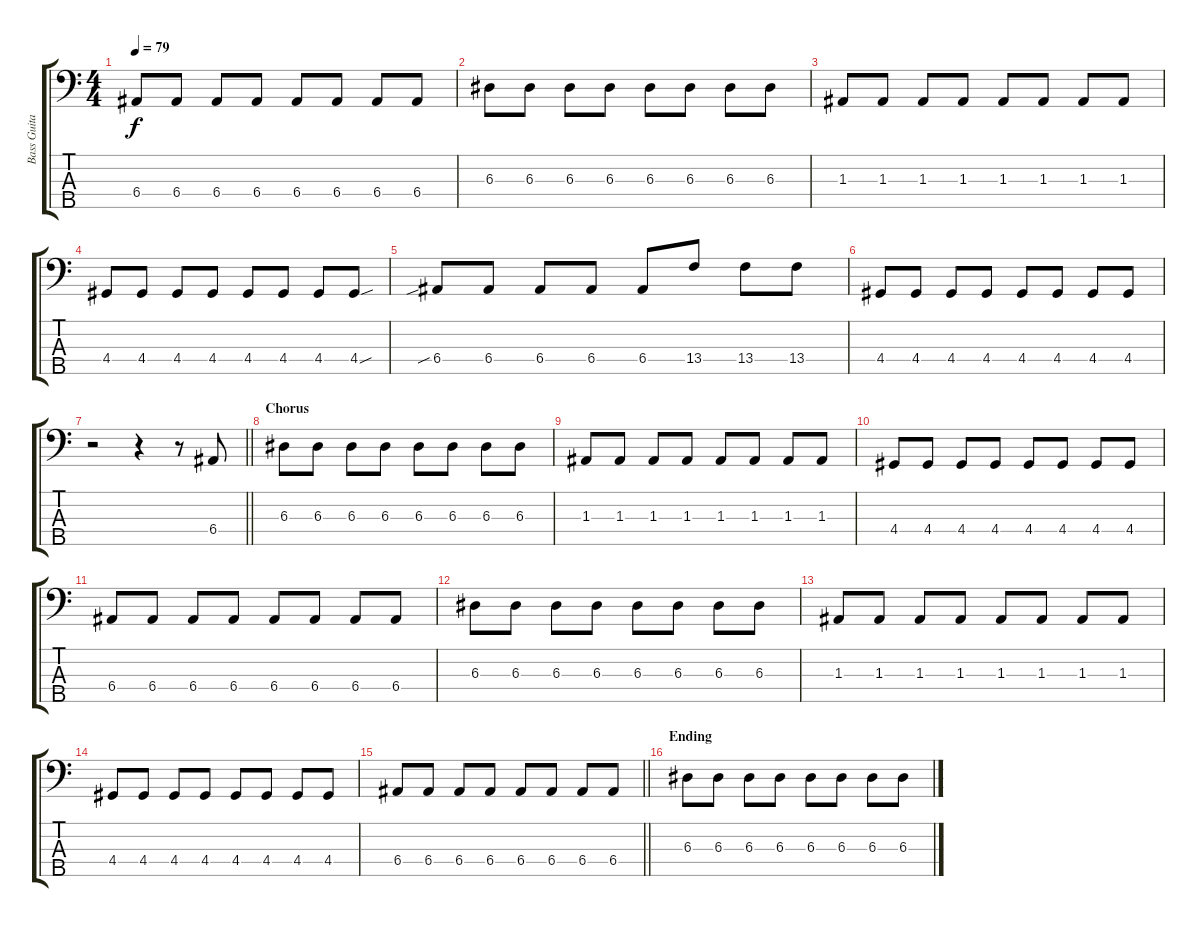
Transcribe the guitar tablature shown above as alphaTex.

\track ("Bass Guitar" "Bass Guita") {instrument electricbassfinger}
\staff {score tabs}
\tuning (G2 D2 A1 E1 B0) {hide}
\ts (4 4)
\tempo 79
\clef f4
\ks c
6.4.8{dy f} 6.4.8 6.4.8 6.4.8 6.4.8 6.4.8 6.4.8 6.4.8 |
6.3.8 6.3.8 6.3.8 6.3.8 6.3.8 6.3.8 6.3.8 6.3.8 |
1.3.8 1.3.8 1.3.8 1.3.8 1.3.8 1.3.8 1.3.8 1.3.8 |
4.4.8 4.4.8 4.4.8 4.4.8 4.4.8 4.4.8 4.4.8 4.4{sou}.8 |
6.4{sib}.8 6.4.8 6.4.8 6.4.8 6.4.8 13.4.8 13.4.8 13.4.8 |
4.4.8 4.4.8 4.4.8 4.4.8 4.4.8 4.4.8 4.4.8 4.4.8 |
\barLineRight lightlight
r.2 r.4 r.8 6.4.8 |
\section ("" "Chorus")
6.3.8 6.3.8 6.3.8 6.3.8 6.3.8 6.3.8 6.3.8 6.3.8 |
1.3.8 1.3.8 1.3.8 1.3.8 1.3.8 1.3.8 1.3.8 1.3.8 |
4.4.8 4.4.8 4.4.8 4.4.8 4.4.8 4.4.8 4.4.8 4.4.8 |
6.4.8 6.4.8 6.4.8 6.4.8 6.4.8 6.4.8 6.4.8 6.4.8 |
6.3.8 6.3.8 6.3.8 6.3.8 6.3.8 6.3.8 6.3.8 6.3.8 |
1.3.8 1.3.8 1.3.8 1.3.8 1.3.8 1.3.8 1.3.8 1.3.8 |
4.4.8 4.4.8 4.4.8 4.4.8 4.4.8 4.4.8 4.4.8 4.4.8 |
\barLineRight lightlight
6.4.8 6.4.8 6.4.8 6.4.8 6.4.8 6.4.8 6.4.8 6.4.8 |
\section ("" "Ending")
6.3.8 6.3.8 6.3.8 6.3.8 6.3.8 6.3.8 6.3.8 6.3.8
